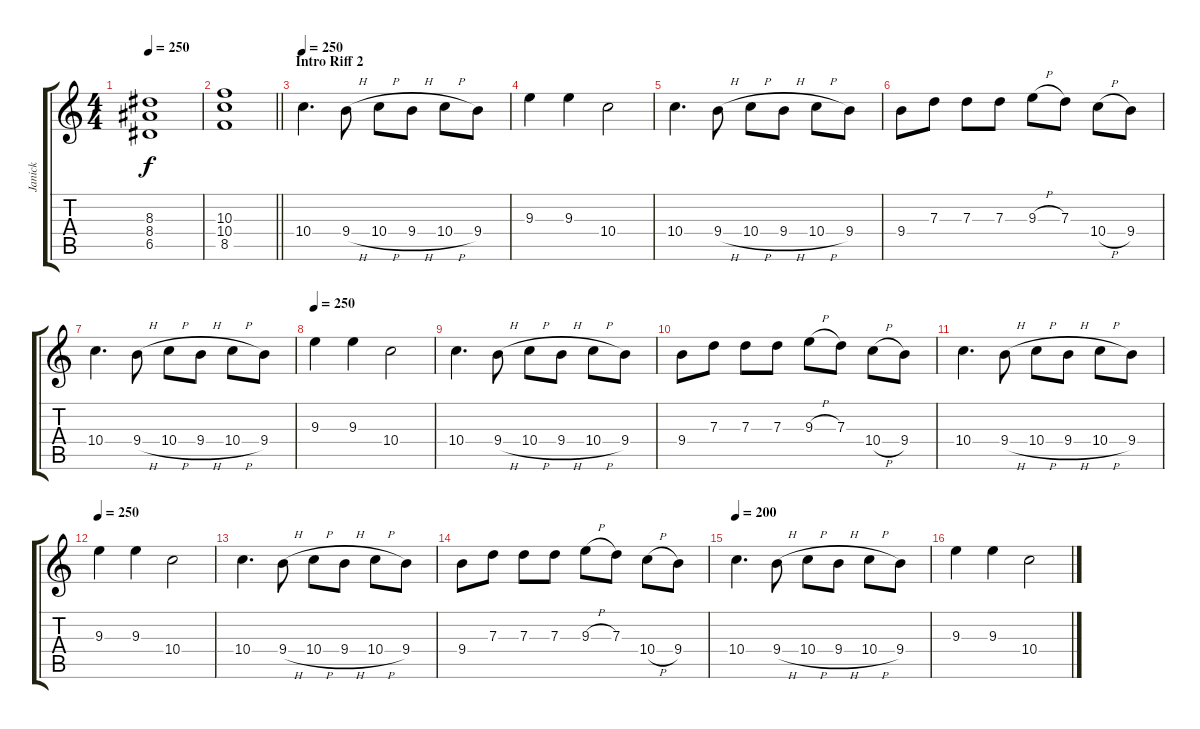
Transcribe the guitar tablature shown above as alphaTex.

\track ("Janick" "Janick") {instrument distortionguitar}
\staff {score tabs}
\tuning (E4 B3 G3 D3 A2 E2) {hide}
\ts (4 4)
\tempo 250
\clef g2
\ks c
(8.3 8.4 6.5).1{dy f} |
\barLineRight lightlight
(10.3 10.4 8.5).1 |
\section ("" "Intro Riff 2")
\tempo 250
10.4.4{d volume 14} 9.4{h}.8 10.4{h}.8 9.4{h}.8 10.4{h}.8 9.4.8 |
9.3.4 9.3.4 10.4.2 |
10.4.4{d} 9.4{h}.8 10.4{h}.8 9.4{h}.8 10.4{h}.8 9.4.8 |
9.4.8 7.3.8 7.3.8 7.3.8 9.3{h}.8 7.3.8 10.4{h}.8 9.4.8 |
10.4.4{d} 9.4{h}.8 10.4{h}.8 9.4{h}.8 10.4{h}.8 9.4.8 |
\tempo 250
9.3.4 9.3.4 10.4.2 |
10.4.4{d} 9.4{h}.8 10.4{h}.8 9.4{h}.8 10.4{h}.8 9.4.8 |
9.4.8 7.3.8 7.3.8 7.3.8 9.3{h}.8 7.3.8 10.4{h}.8 9.4.8 |
10.4.4{d} 9.4{h}.8 10.4{h}.8 9.4{h}.8 10.4{h}.8 9.4.8 |
\tempo 250
9.3.4 9.3.4 10.4.2 |
10.4.4{d} 9.4{h}.8 10.4{h}.8 9.4{h}.8 10.4{h}.8 9.4.8 |
9.4.8 7.3.8 7.3.8 7.3.8 9.3{h}.8 7.3.8 10.4{h}.8 9.4.8 |
\tempo 200
10.4.4{d} 9.4{h}.8 10.4{h}.8 9.4{h}.8 10.4{h}.8 9.4.8 |
9.3.4 9.3.4 10.4.2
